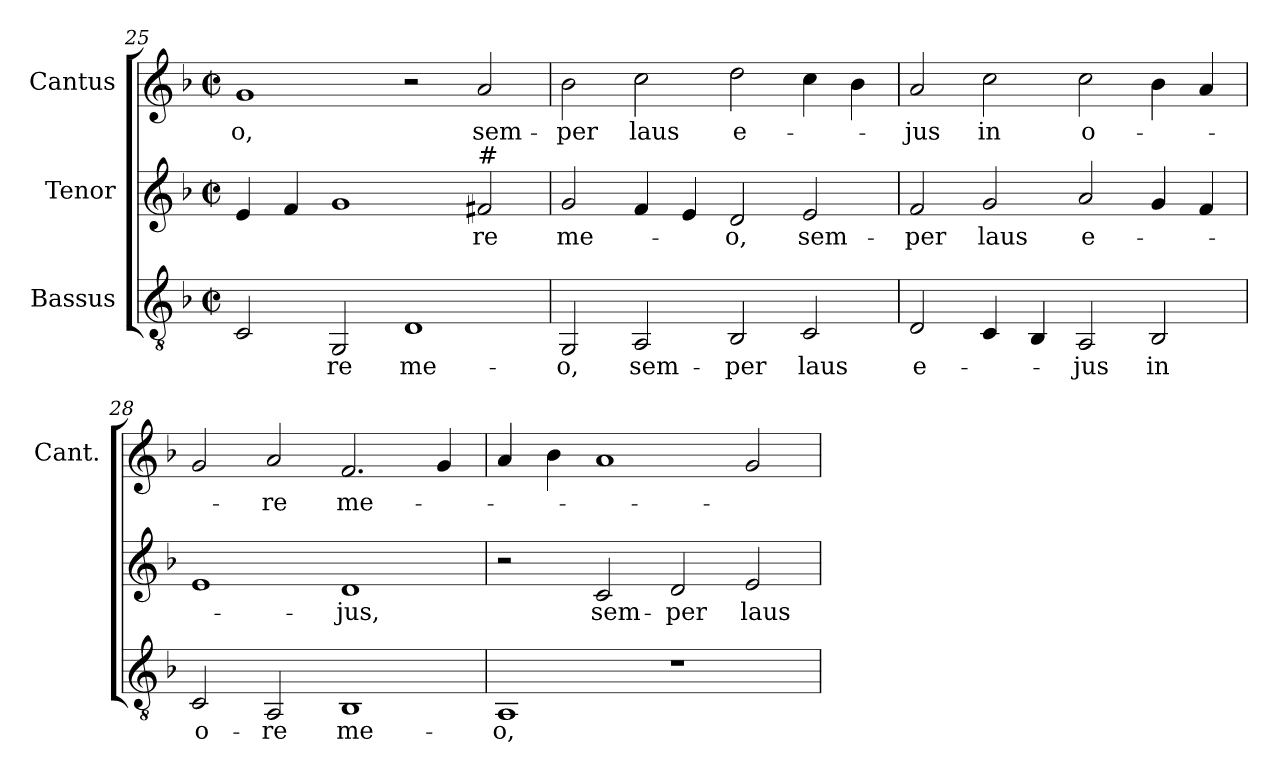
**kern	**text	**kern	**text	**kern	**text
*part3	*part3	*part2	*part2	*part1	*part1
*staff3	*staff3	*staff2	*staff2	*staff1	*staff1
*I"Bassus	*	*I"Tenor	*	*I"Cantus	*
*	*	*	*	*I'Cant.	*
*clefGv2	*	*clefG2	*	*clefG2	*
*k[b-]	*	*k[b-]	*	*k[b-]	*
*F:	*	*F:	*	*F:	*
*M2/2	*	*M2/2	*	*M2/2	*
*met(c|)	*	*met(c|)	*	*met(c|)	*
=25	=25	=25	=25	=25	=25
!	!	!	!	!	!LO:LY:b:color=#000000
2Ci/	.	4ei/	.	1gi	-o,
.	.	4fi/	.	.	.
!	!LO:LY:b:color=#000000	!	!	!	!
2GGi/	-re	1gi	.	.	.
!	!LO:LY:b:color=#000000	!	!	!	!
1Di	me-	.	.	2r	.
!	!	!	!LO:LY:b:color=#000000	!	!
!	!	!LO:TX:a:t=#	!	!	!
!	!	!	!	!	!LO:LY:b:color=#000000
.	.	2f#i/	-re	2ai/	sem-
!!LO:LB:g=z
=26	=26	=26	=26	=26	=26
!	!LO:LY:b:color=#000000	!	!	!	!
!	!	!	!LO:LY:b:color=#000000	!	!
!	!	!	!	!	!LO:LY:b:color=#000000
2GGi/	-o,	2gi/	me-	2b-i\	-per
!	!LO:LY:b:color=#000000	!	!	!	!
!	!	!	!	!	!LO:LY:b:color=#000000
2AAi/	sem-	4fi/	.	2cci\	laus
.	.	4ei/	.	.	.
!	!LO:LY:b:color=#000000	!	!	!	!
!	!	!	!LO:LY:b:color=#000000	!	!
!	!	!	!	!	!LO:LY:b:color=#000000
2BB-i/	-per	2di/	-o,	2ddi\	e-
!	!LO:LY:b:color=#000000	!	!	!	!
!	!	!	!LO:LY:b:color=#000000	!	!
2Ci/	laus	2ei/	sem-	4cci\	.
.	.	.	.	4b-i\	.
=27	=27	=27	=27	=27	=27
!	!LO:LY:b:color=#000000	!	!	!	!
!	!	!	!LO:LY:b:color=#000000	!	!
!	!	!	!	!	!LO:LY:b:color=#000000
2Di/	e-	2fi/	-per	2ai/	-jus
!	!	!	!LO:LY:b:color=#000000	!	!
!	!	!	!	!	!LO:LY:b:color=#000000
4Ci/	.	2gi/	laus	2cci\	in
4BB-i/	.	.	.	.	.
!	!LO:LY:b:color=#000000	!	!	!	!
!	!	!	!LO:LY:b:color=#000000	!	!
!	!	!	!	!	!LO:LY:b:color=#000000
2AAi/	-jus	2ai/	e-	2cci\	o-
!	!LO:LY:b:color=#000000	!	!	!	!
2BB-i/	in	4gi/	.	4b-i\	.
.	.	4fi/	.	4ai/	.
=28	=28	=28	=28	=28	=28
!	!LO:LY:b:color=#000000	!	!	!	!
2Ci/	o-	1ei	.	2gi/	.
!	!LO:LY:b:color=#000000	!	!	!	!
!	!	!	!	!	!LO:LY:b:color=#000000
2AAi/	-re	.	.	2ai/	-re
!	!LO:LY:b:color=#000000	!	!	!	!
!	!	!	!LO:LY:b:color=#000000	!	!
!	!	!	!	!	!LO:LY:b:color=#000000
1BB-i	me-	1di	-jus,	2.fi/	me-
.	.	.	.	4gi/	.
=29	=29	=29	=29	=29	=29
!	!LO:LY:b:color=#000000	!	!	!	!
1AAi	-o,	2r	.	4ai/	.
.	.	.	.	4b-i\	.
!	!	!	!LO:LY:b:color=#000000	!	!
.	.	2ci/	sem-	1ai	.
!	!	!	!LO:LY:b:color=#000000	!	!
1r	.	2di/	-per	.	.
!	!	!	!LO:LY:b:color=#000000	!	!
.	.	2ei/	laus	2gi/	.
=	=	=	=	=	=
*-	*-	*-	*-	*-	*-
